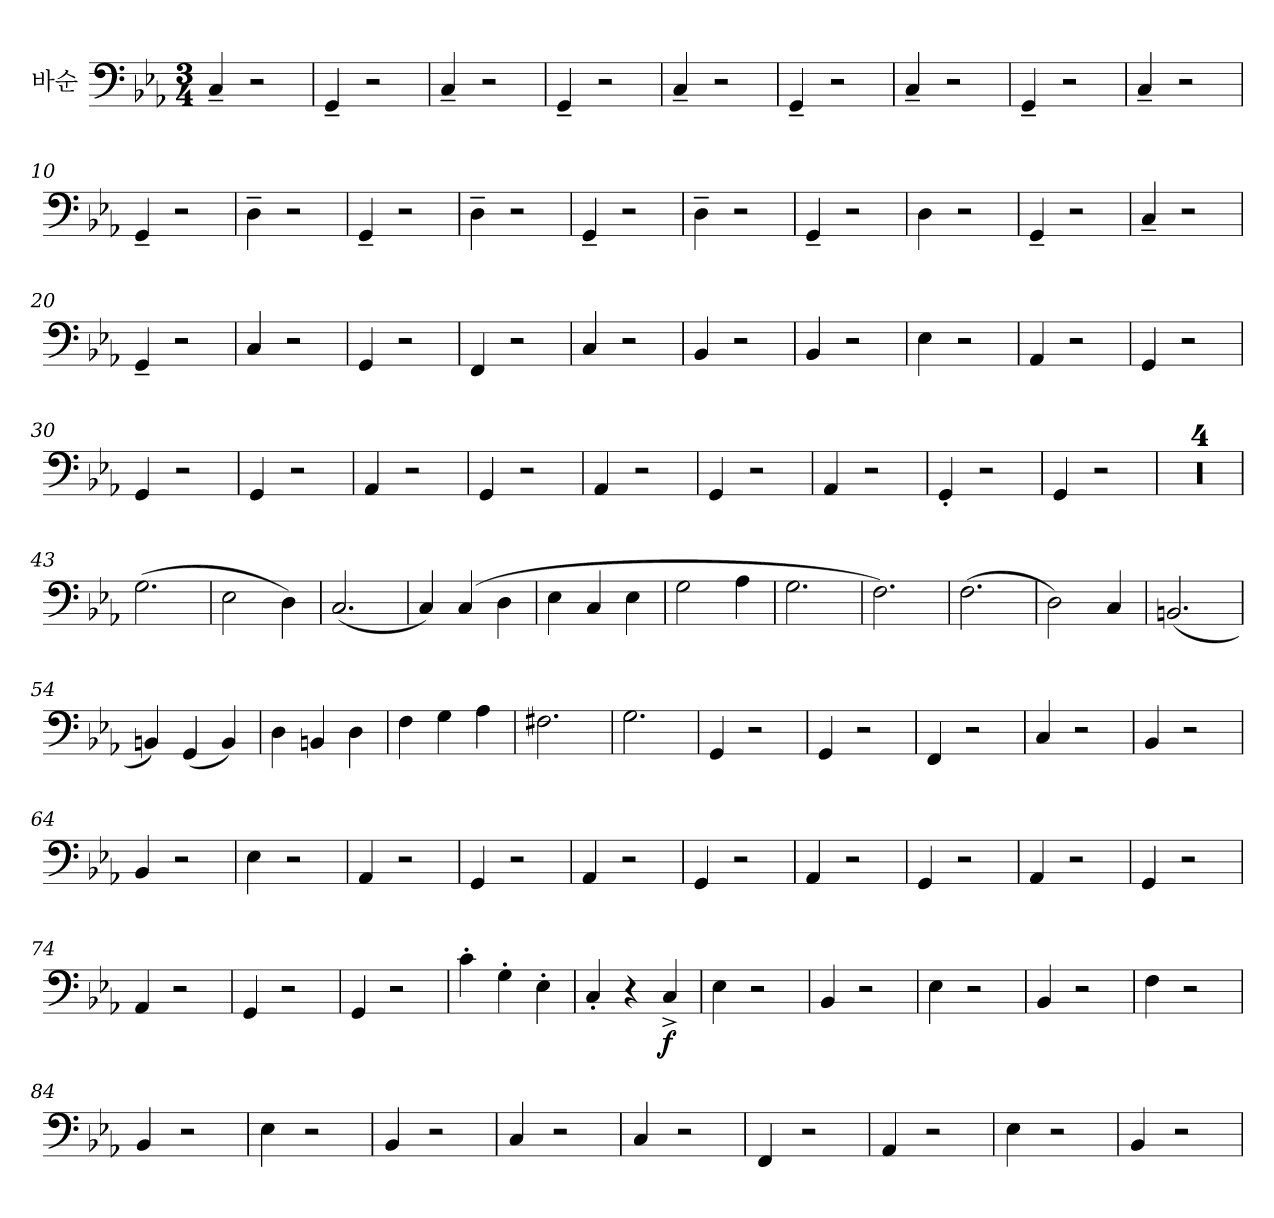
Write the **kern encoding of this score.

**kern	**dynam
*part1	*part1
*staff1	*staff1
*I"바순	*
*clefF4	*
*k[b-e-a-]	*
*M3/4	*
=1	=1
4C~/	.
2r	.
=2	=2
4GG~/	.
2r	.
=3	=3
4C~/	.
2r	.
=4	=4
4GG~/	.
2r	.
=5	=5
4C~/	.
2r	.
=6	=6
4GG~/	.
2r	.
=7	=7
4C~/	.
2r	.
=8	=8
4GG~/	.
2r	.
=9	=9
4C~/	.
2r	.
=10	=10
4GG~/	.
2r	.
=11	=11
4D~\	.
2r	.
=12	=12
4GG~/	.
2r	.
=13	=13
4D~\	.
2r	.
=14	=14
4GG~/	.
2r	.
=15	=15
4D~\	.
2r	.
=16	=16
4GG~/	.
2r	.
!!LO:LB:g=z
=17	=17
4D\	.
2r	.
=18	=18
4GG~/	.
2r	.
=19	=19
4C~/	.
2r	.
=20	=20
4GG~/	.
2r	.
=21	=21
4C/	.
2r	.
=22	=22
4GG/	.
2r	.
=23	=23
4FF/	.
2r	.
=24	=24
4C/	.
2r	.
=25	=25
4BB-/	.
2r	.
=26	=26
4BB-/	.
2r	.
=27	=27
4E-\	.
2r	.
=28	=28
4AA-/	.
2r	.
=29	=29
4GG/	.
2r	.
=30	=30
4GG/	.
2r	.
=31	=31
4GG/	.
2r	.
=32	=32
4AA-/	.
2r	.
!!LO:LB:g=z
=33	=33
4GG/	.
2r	.
=34	=34
4AA-/	.
2r	.
=35	=35
4GG/	.
2r	.
=36	=36
4AA-/	.
2r	.
=37	=37
4GG'/	.
2r	.
=38	=38
4GG/	.
2r	.
=39	=39
2.r	.
=40	=40
2.r	.
=41	=41
2.r	.
=42	=42
2.r	.
=43	=43
(>2.G\	.
=44	=44
2E-\	.
4D\)	.
=45	=45
(<2.C/	.
=46	=46
4C/)	.
(>4C/	.
4D\	.
=47	=47
4E-\	.
4C/	.
4E-\	.
=48	=48
2G\	.
4A-\	.
!!LO:LB:g=z
=49	=49
2.G\	.
=50	=50
2.F\)	.
=51	=51
(>2.F\	.
=52	=52
2D\)	.
4C/	.
=53	=53
(<2.BBn/	.
=54	=54
4BBn/)	.
(<4GG/	.
4BB/)	.
=55	=55
4D\	.
4BBn/	.
4D\	.
=56	=56
4F\	.
4G\	.
4A-\	.
=57	=57
2.F#X\	.
=58	=58
2.G\	.
=59	=59
4GG/	.
2r	.
=60	=60
4GG/	.
2r	.
=61	=61
4FF/	.
2r	.
=62	=62
4C/	.
2r	.
=63	=63
4BB-/	.
2r	.
=64	=64
4BB-/	.
2r	.
!!LO:LB:g=z
=65	=65
4E-\	.
2r	.
=66	=66
4AA-/	.
2r	.
=67	=67
4GG/	.
2r	.
=68	=68
4AA-/	.
2r	.
=69	=69
4GG/	.
2r	.
=70	=70
4AA-/	.
2r	.
=71	=71
4GG/	.
2r	.
=72	=72
4AA-/	.
2r	.
=73	=73
4GG/	.
2r	.
=74	=74
4AA-/	.
2r	.
=75	=75
4GG/	.
2r	.
=76	=76
4GG/	.
2r	.
=77	=77
4c'\	.
4G'\	.
4E-'\	.
=78	=78
4C'/	.
4r	.
!	!LO:DY:b
4C^/	f
=79	=79
4E-\	.
2r	.
=80	=80
4BB-/	.
2r	.
!!LO:LB:g=z
=81	=81
4E-\	.
2r	.
=82	=82
4BB-/	.
2r	.
=83	=83
4F\	.
2r	.
=84	=84
4BB-/	.
2r	.
=85	=85
4E-\	.
2r	.
=86	=86
4BB-/	.
2r	.
=87	=87
4C/	.
2r	.
=88	=88
4C/	.
2r	.
=89	=89
4FF/	.
2r	.
=90	=90
4AA-/	.
2r	.
=91	=91
4E-\	.
2r	.
=92	=92
4BB-/	.
2r	.
=	=
*-	*-
